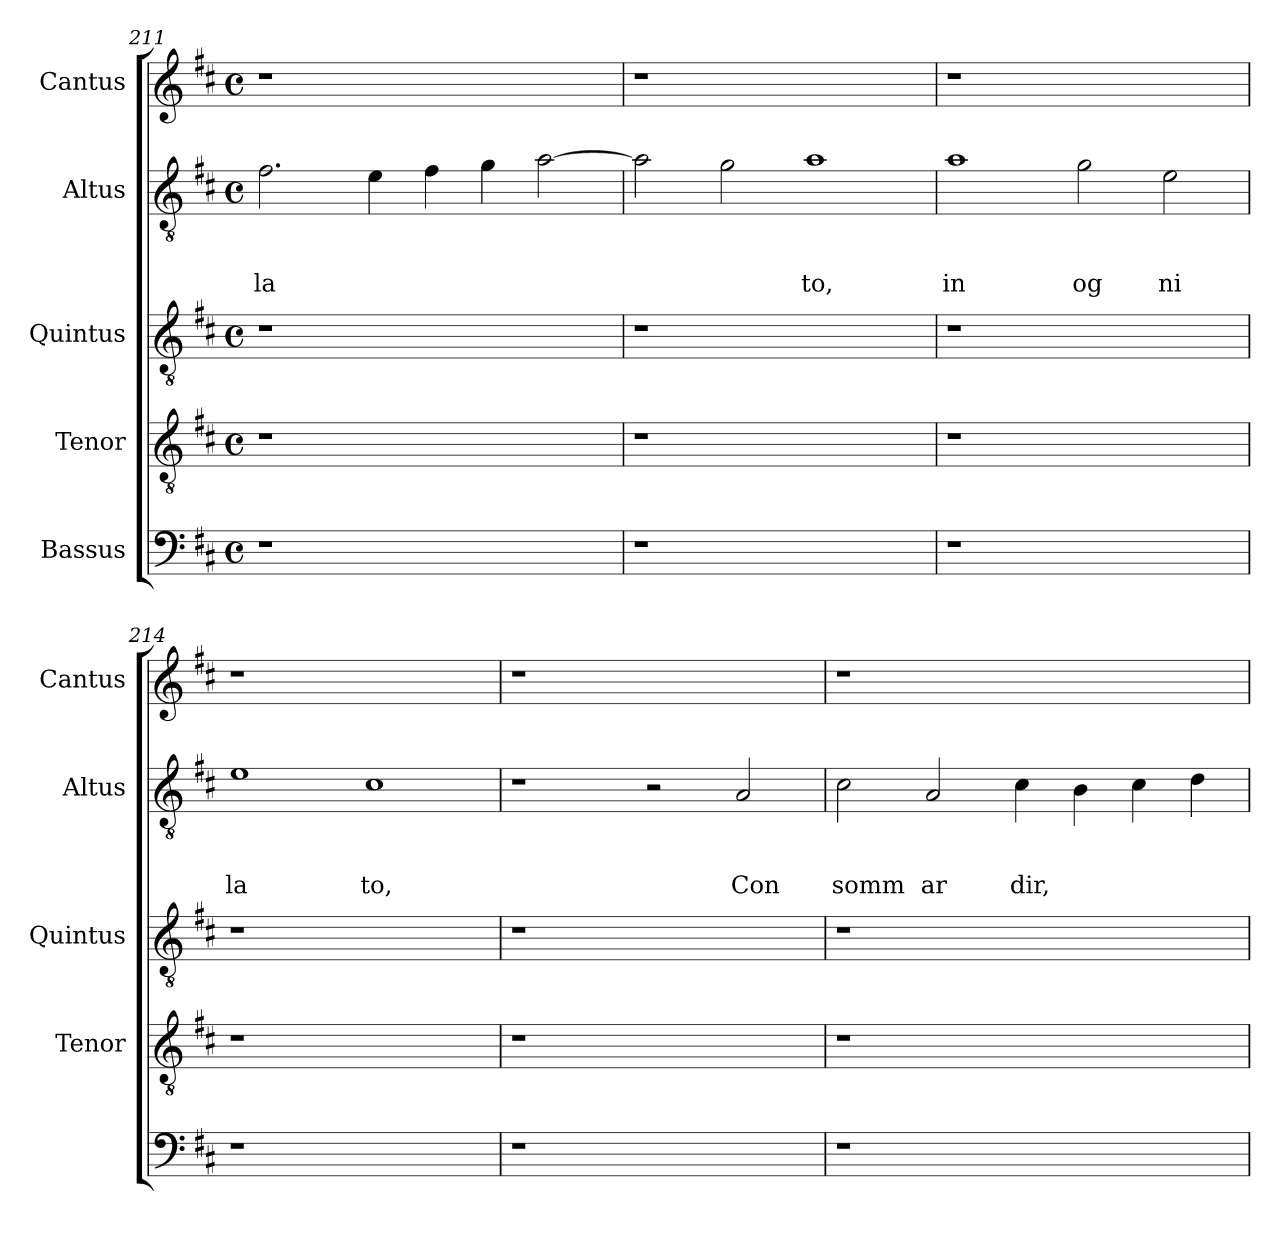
**kern	**kern	**kern	**kern	**text	**text	**text	**kern
*part5	*part4	*part3	*part2	*part2	*part2	*part2	*part1
*staff5	*staff4	*staff3	*staff2	*staff2	*staff2	*staff2	*staff1
*I"Bassus	*I"Tenor	*I"Quintus	*I"Altus	*	*	*	*I"Cantus
*	*I'Tenor	*I'Quintus	*I'Altus	*	*	*	*I'Cantus
*clefF4	*clefGv2	*clefGv2	*clefGv2	*	*	*	*clefG2
*k[f#c#]	*k[f#c#]	*k[f#c#]	*k[f#c#]	*	*	*	*k[f#c#]
*D:	*D:	*D:	*D:	*	*	*	*D:
*M4/4	*M4/4	*M4/4	*M4/4	*	*	*	*M4/4
*met(c)	*met(c)	*met(c)	*met(c)	*	*	*	*met(c)
=211	=211	=211	=211	=211	=211	=211	=211
!	!	!	!	!	!	!LO:LY:b	!
1r	1r	1r	2.f#\	.	.	la	1r
.	.	.	4e\	.	.	.	.
1ryy	1ryy	1ryy	4f#\	.	.	.	1ryy
.	.	.	4g\	.	.	.	.
.	.	.	[>2a\	.	.	.	.
=212	=212	=212	=212	=212	=212	=212	=212
1r	1r	1r	2a\]	.	.	.	1r
.	.	.	2g\	.	.	.	.
!	!	!	!	!	!	!LO:LY:b	!
1ryy	1ryy	1ryy	1a	.	.	to,	1ryy
=213	=213	=213	=213	=213	=213	=213	=213
!	!	!	!	!	!	!LO:LY:b	!
1r	1r	1r	1a	.	.	in	1r
!	!	!	!	!	!	!LO:LY:b	!
1ryy	1ryy	1ryy	2g\	.	.	og	1ryy
!	!	!	!	!	!	!LO:LY:b	!
.	.	.	2e\	.	.	ni	.
=214	=214	=214	=214	=214	=214	=214	=214
!	!	!	!	!	!	!LO:LY:b	!
1r	1r	1r	1e	.	.	la	1r
!	!	!	!	!	!	!LO:LY:b	!
1ryy	1ryy	1ryy	1c#	.	.	to,	1ryy
!!LO:LB:g=z
=215	=215	=215	=215	=215	=215	=215	=215
1r	1r	1r	1r	.	.	.	1r
1ryy	1ryy	1ryy	2r	.	.	.	1ryy
!	!	!	!	!	!	!LO:LY:b	!
.	.	.	2A/	.	.	Con	.
=216	=216	=216	=216	=216	=216	=216	=216
!	!	!	!	!	!	!LO:LY:b	!
1r	1r	1r	2c#\	.	.	somm	1r
!	!	!	!	!	!	!LO:LY:b	!
.	.	.	2A/	.	.	ar	.
!	!	!	!	!	!	!LO:LY:b	!
1ryy	1ryy	1ryy	4c#\	.	.	dir,	1ryy
.	.	.	4B\	.	.	.	.
.	.	.	4c#\	.	.	.	.
.	.	.	4d\	.	.	.	.
=	=	=	=	=	=	=	=
*-	*-	*-	*-	*-	*-	*-	*-
